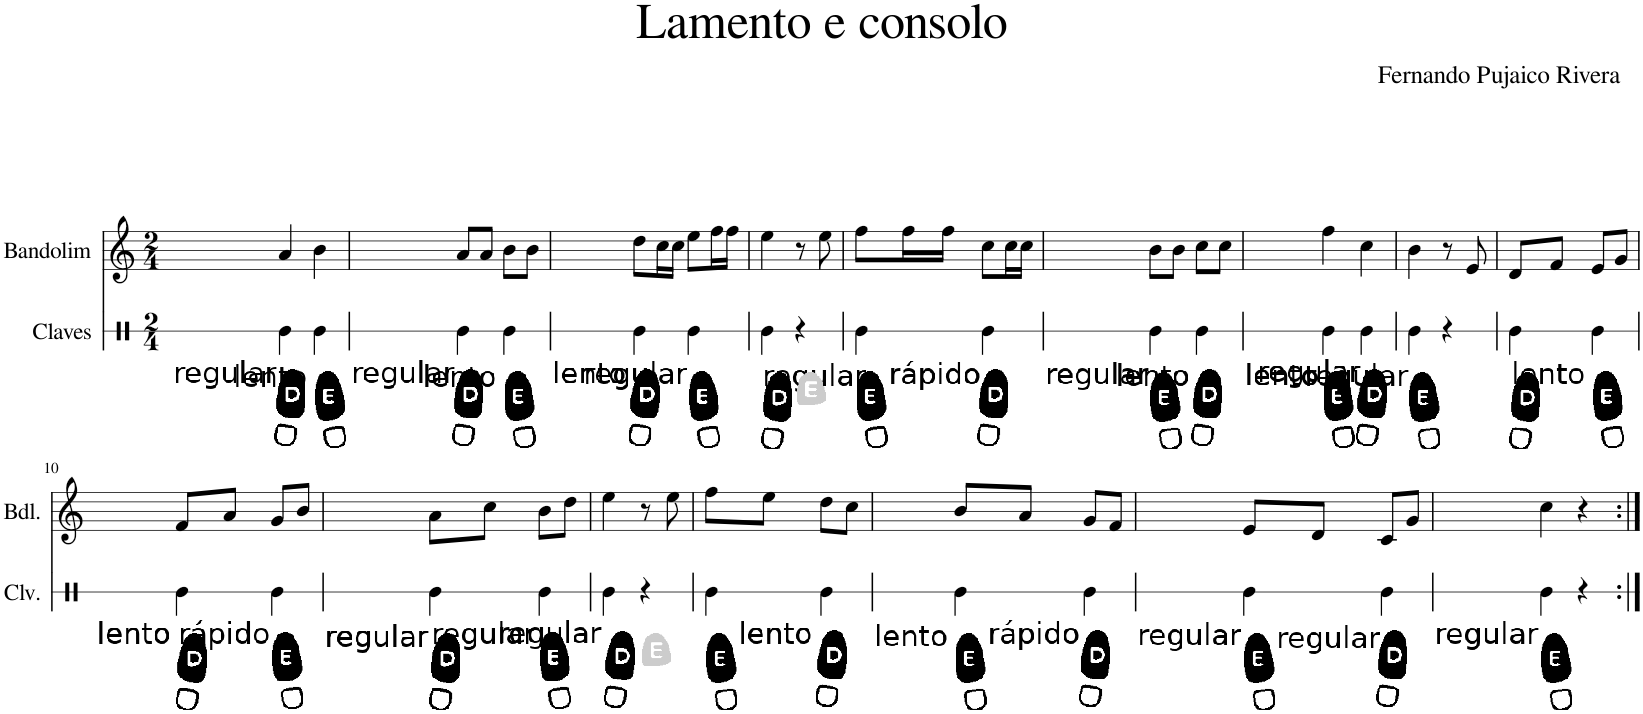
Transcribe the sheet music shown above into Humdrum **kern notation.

**kern	**kern
*part2	*part1
*staff2	*staff1
*I"Claves	*I"Bandolim
*I'Clv.	*I'Bdl.
*stria1	*
*clefX	*clefG2
*k[]	*k[]
*M2/4	*M2/4
=1	=1
4Re\	4a/
4Re\	4b\
=2	=2
4Re\	8a/L
.	8a/J
4Re\	8b\L
.	8b\J
=3	=3
4Re\	8dd\L
.	16cc\L
.	16cc\JJ
4Re\	8ee\L
.	16ff\L
.	16ff\JJ
=4	=4
4Re\	4ee\
4r	8r
.	8ee\
=5	=5
4Re\	8ff\L
.	16ff\L
.	16ff\JJ
4Re\	8cc\L
.	16cc\L
.	16cc\JJ
=6	=6
4Re\	8b\L
.	8b\J
4Re\	8cc\L
.	8cc\J
=7	=7
4Re\	4ff\
4Re\	4cc\
=8	=8
4Re\	4b\
4r	8r
.	8e/
=9	=9
4Re\	8d/L
.	8f/J
4Re\	8e/L
.	8g/J
!!LO:LB:g=z
=10	=10
4Re\	8f/L
.	8a/J
4Re\	8g/L
.	8b/J
=11	=11
4Re\	8a\L
.	8cc\J
4Re\	8b\L
.	8dd\J
=12	=12
4Re\	4ee\
4r	8r
.	8ee\
=13	=13
4Re\	8ff\L
.	8ee\J
4Re\	8dd\L
.	8cc\J
=14	=14
4Re\	8b/L
.	8a/J
4Re\	8g/L
.	8f/J
=15	=15
4Re\	8e/L
.	8d/J
4Re\	8c/L
.	8g/J
=16	=16
4Re\	4cc\
4r	4r
=:|!	=:|!
*-	*-
